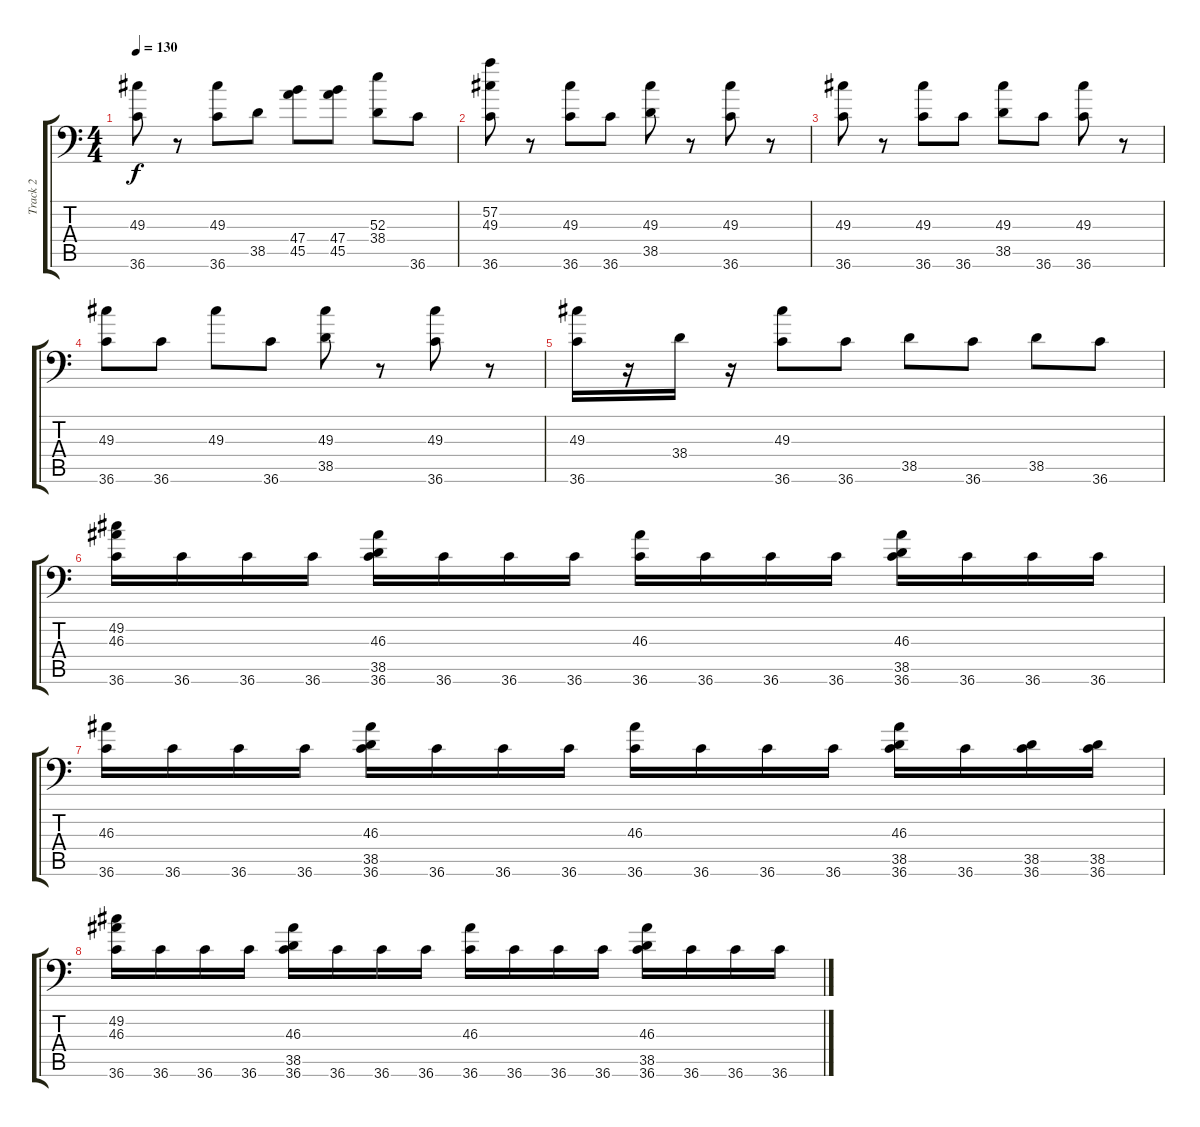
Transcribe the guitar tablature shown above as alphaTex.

\track ("Track 2" "Track 2") {instrument acousticgrandpiano}
\staff {score tabs}
\tuning (C-1 C-1 C-1 C-1 C-1 C-1) {hide}
\ts (4 4)
\tempo 130
\clef f4
\ks c
(49.3 36.6).8{dy f} r.8 (49.3 36.6).8 38.5.8 (47.4 45.5).8 (47.4 45.5).8 (52.3 38.4).8 36.6.8 |
(57.2 49.3 36.6).8 r.8 (49.3 36.6).8 36.6.8 (49.3 38.5).8 r.8 (49.3 36.6).8 r.8 |
(49.3 36.6).8 r.8 (49.3 36.6).8 36.6.8 (49.3 38.5).8 36.6.8 (49.3 36.6).8 r.8 |
(49.3 36.6).8 36.6.8 49.3.8 36.6.8 (49.3 38.5).8 r.8 (49.3 36.6).8 r.8 |
(49.3 36.6).16 r.16 38.4.16 r.16 (49.3 36.6).8 36.6.8 38.5.8 36.6.8 38.5.8 36.6.8 |
(49.2 46.3 36.6).16 36.6.16 36.6.16 36.6.16 (46.3 38.5 36.6).16 36.6.16 36.6.16 36.6.16 (46.3 36.6).16 36.6.16 36.6.16 36.6.16 (46.3 38.5 36.6).16 36.6.16 36.6.16 36.6.16 |
(46.3 36.6).16 36.6.16 36.6.16 36.6.16 (46.3 38.5 36.6).16 36.6.16 36.6.16 36.6.16 (46.3 36.6).16 36.6.16 36.6.16 36.6.16 (46.3 38.5 36.6).16 36.6.16 (38.5 36.6).16 (38.5 36.6).16 |
(49.2 46.3 36.6).16 36.6.16 36.6.16 36.6.16 (46.3 38.5 36.6).16 36.6.16 36.6.16 36.6.16 (46.3 36.6).16 36.6.16 36.6.16 36.6.16 (46.3 38.5 36.6).16 36.6.16 36.6.16 36.6.16
